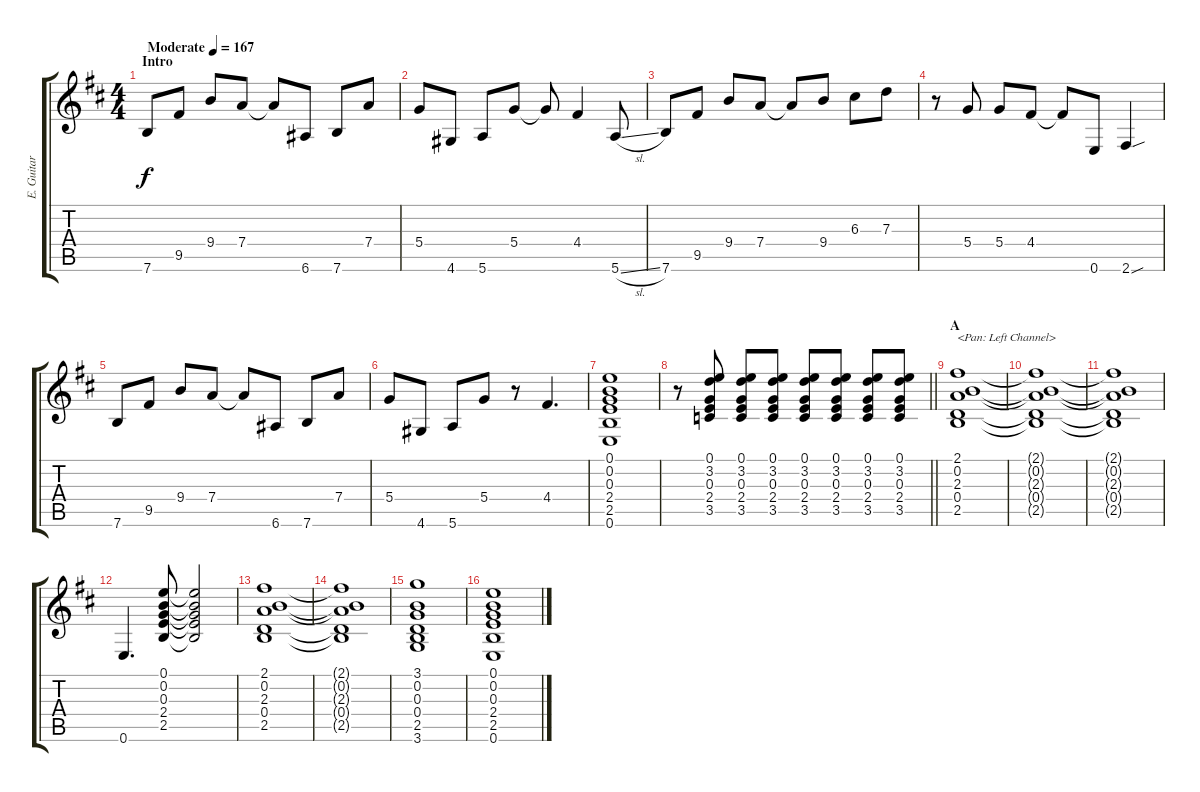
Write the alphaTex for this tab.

\track ("E. Guitar" "E. Guitar") {instrument overdrivenguitar}
\staff {score tabs}
\tuning (E4 B3 G3 D3 A2 E2) {hide}
\ts (4 4)
\section ("" "Intro")
\tempo (167 "Moderate")
\clef g2
\ks d
7.6.8{dy f instrument overdrivenguitar} 9.5.8 9.4.8 7.4.8 7.4{t}.8 6.6.8 7.6.8 7.4.8 |
5.4.8 4.6.8 5.6.8 5.4.8 5.4{t}.8 4.4.4 5.6{sl}.8 |
7.6.8 9.5.8 9.4.8 7.4.8 7.4{t}.8 9.4.8 6.3.8 7.3.8 |
r.8 5.4.8 5.4.8 4.4.8 4.4{t}.8 0.6.8 2.6{sou}.4 |
7.6.8 9.5.8 9.4.8 7.4.8 7.4{t}.8 6.6.8 7.6.8 7.4.8 |
5.4.8 4.6.8 5.6.8 5.4.8 r.8 4.4.4{d} |
(0.1 0.2 0.3 2.4 2.5 0.6).1 |
\barLineRight lightlight
r.8 (0.1 3.2 0.3 2.4 3.5).8 (0.1 3.2 0.3 2.4 3.5).8 (0.1 3.2 0.3 2.4 3.5).8 (0.1 3.2 0.3 2.4 3.5).8 (0.1 3.2 0.3 2.4 3.5).8 (0.1 3.2 0.3 2.4 3.5).8 (0.1 3.2 0.3 2.4 3.5).8 |
\section ("" "A")
(2.1 0.2 2.3 0.4 2.5).1{txt "<Pan: Left Channel>" balance 4} |
(2.1{t} 0.2{t} 2.3{t} 0.4{t} 2.5{t}).1 |
(2.1{t} 0.2{t} 2.3{t} 0.4{t} 2.5{t}).1 |
0.6.4{d} (0.1 0.2 0.3 2.4 2.5).8 (0.1{t} 0.2{t} 0.3{t} 2.4{t} 2.5{t}).2 |
(2.1 0.2 2.3 0.4 2.5).1 |
(2.1{t} 0.2{t} 2.3{t} 0.4{t} 2.5{t}).1 |
(3.1 0.2 0.3 0.4 2.5 3.6).1 |
(0.1 0.2 0.3 2.4 2.5 0.6).1
